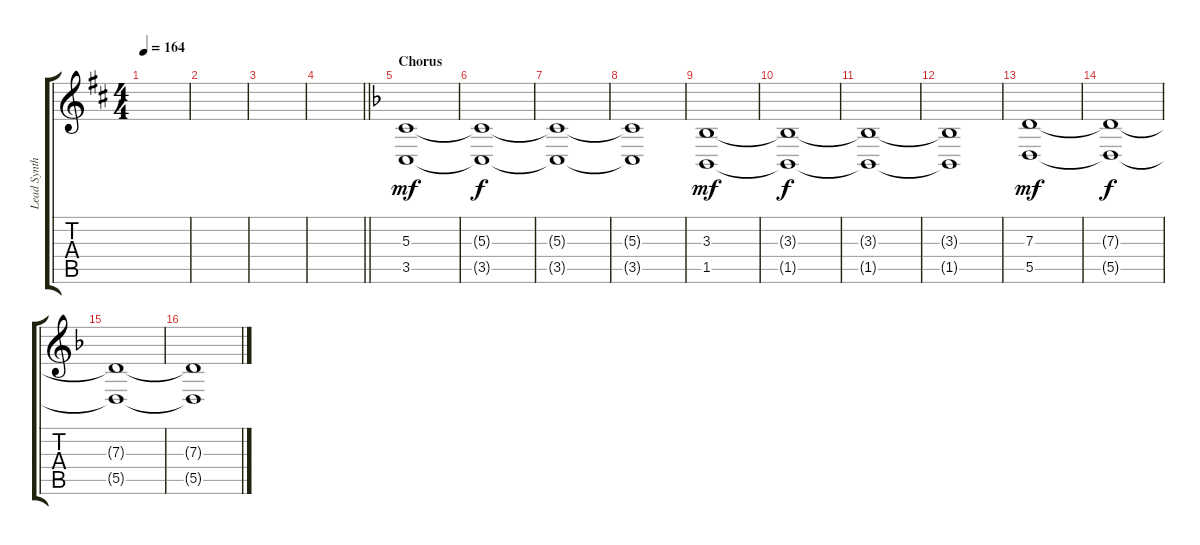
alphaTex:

\track ("Lead Synth" "Lead Synth") {instrument pad3polysynth}
\staff {score tabs}
\tuning (E4 B3 G3 D3 A2 E2) {hide}
\ts (4 4)
\tempo 164
\clef g2
\ks bminor
|
|
|
\barLineRight lightlight
|
\section ("" "Chorus")
\ks dminor
(5.3 3.5).1{dy mf instrument pad8sweep} |
(5.3{t} 3.5{t}).1{dy f} |
(5.3{t} 3.5{t}).1 |
(5.3{t} 3.5{t}).1 |
(3.3 1.5).1{dy mf} |
(3.3{t} 1.5{t}).1{dy f} |
(3.3{t} 1.5{t}).1 |
(3.3{t} 1.5{t}).1 |
(7.3 5.5).1{dy mf} |
(7.3{t} 5.5{t}).1{dy f} |
(7.3{t} 5.5{t}).1 |
(7.3{t} 5.5{t}).1
